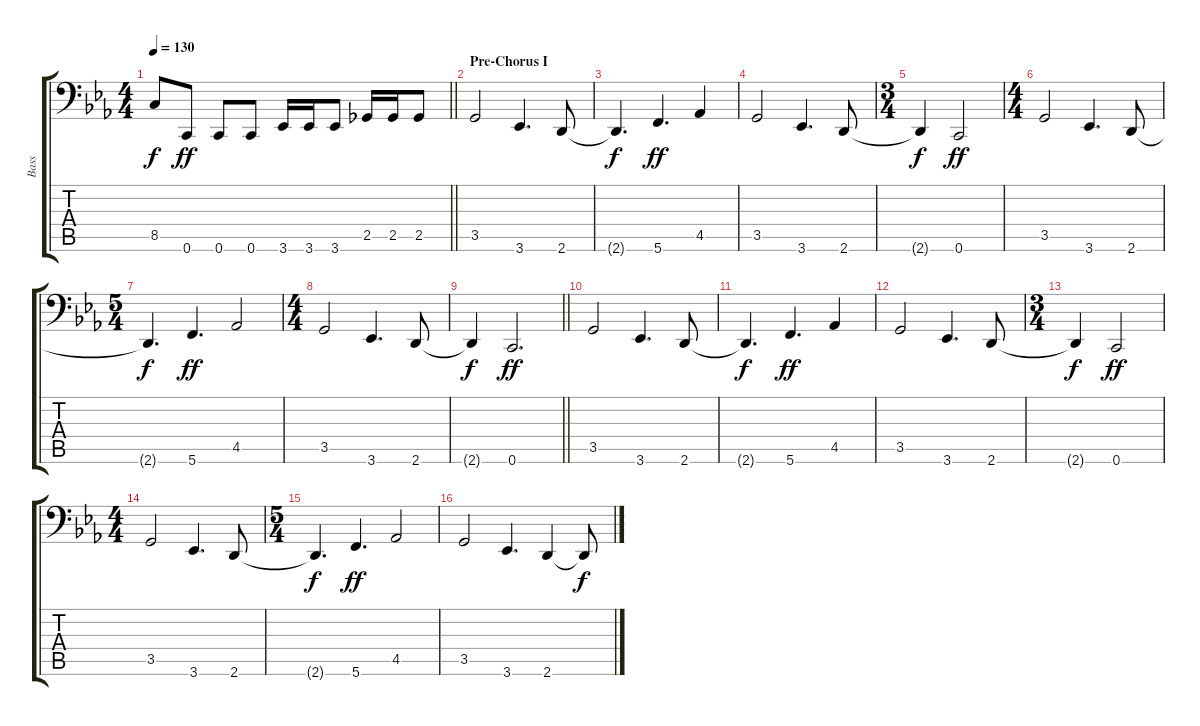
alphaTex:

\track ("Bass" "Bass") {instrument electricbassfinger}
\staff {score tabs}
\tuning (C3 G2 D2 A1 E1 C1) {hide}
\ts (4 4)
\tempo 130
\clef f4
\barLineRight lightlight
\ks cminor
8.5.8{dy f} 0.6.8{dy ff} 0.6.8 0.6.8 3.6.16 3.6.16 3.6.8 2.5.16 2.5.16 2.5.8 |
\section ("" "Pre-Chorus I")
3.5.2 3.6.4{d} 2.6.8 |
2.6{t}.4{d dy f} 5.6.4{d dy ff} 4.5.4 |
3.5.2 3.6.4{d} 2.6.8 |
\ts (3 4)
2.6{t}.4{dy f} 0.6.2{dy ff} |
\ts (4 4)
3.5.2 3.6.4{d} 2.6.8 |
\ts (5 4)
2.6{t}.4{d dy f} 5.6.4{d dy ff} 4.5.2 |
\ts (4 4)
3.5.2 3.6.4{d} 2.6.8 |
\barLineRight lightlight
2.6{t}.4{dy f} 0.6.2{d dy ff} |
3.5.2 3.6.4{d} 2.6.8 |
2.6{t}.4{d dy f} 5.6.4{d dy ff} 4.5.4 |
3.5.2 3.6.4{d} 2.6.8 |
\ts (3 4)
2.6{t}.4{dy f} 0.6.2{dy ff} |
\ts (4 4)
3.5.2 3.6.4{d} 2.6.8 |
\ts (5 4)
2.6{t}.4{d dy f} 5.6.4{d dy ff} 4.5.2 |
3.5.2 3.6.4{d} 2.6.4 2.6{t}.8{dy f}
